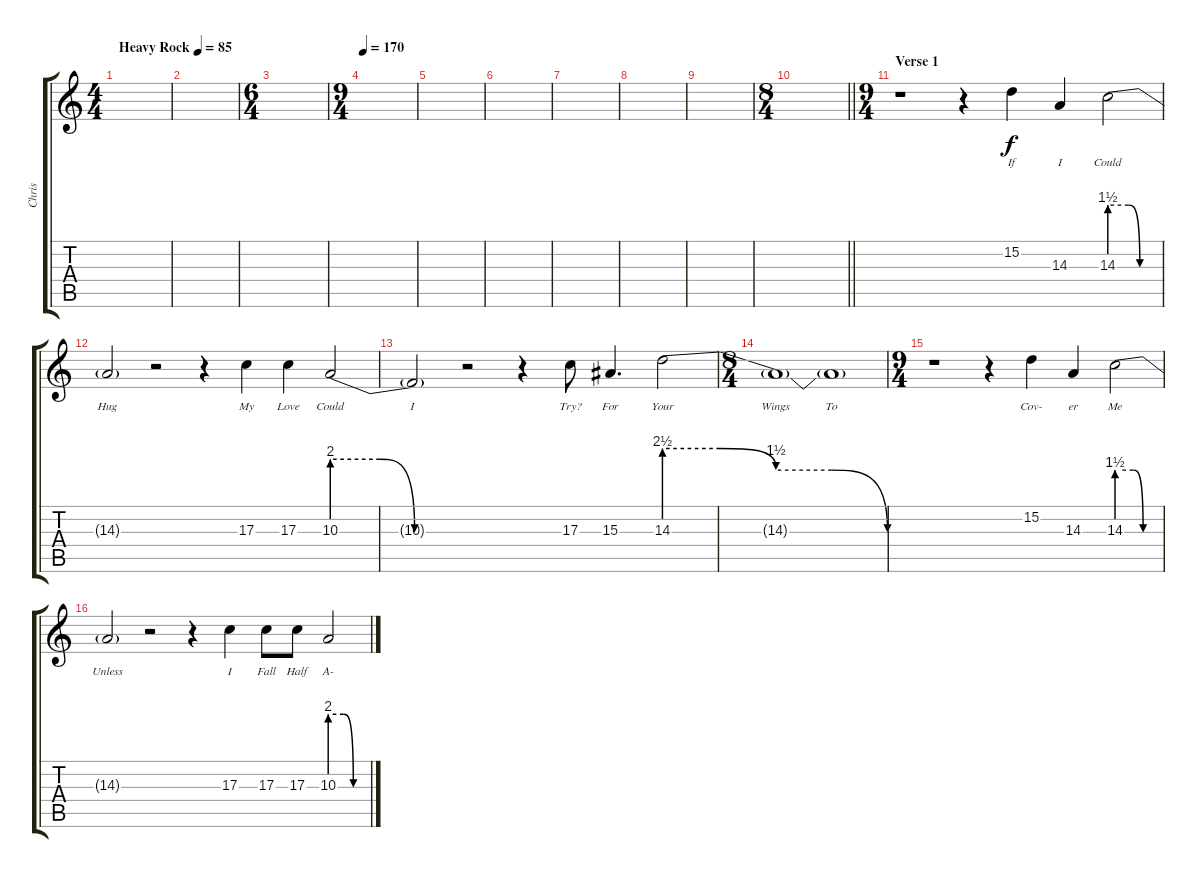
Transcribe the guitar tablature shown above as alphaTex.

\track ("Chris" "Chris") {instrument lead2sawtooth}
\staff {score tabs}
\tuning (E4 B3 G3 D3 A2 E2) {hide}
\ts (4 4)
\tempo (85 "Heavy Rock")
\clef g2
\ks c
|
|
\ts (6 4)
|
\ts (9 4)
\tempo 170
|
|
|
|
|
|
\ts (8 4)
\barLineRight lightlight
|
\ts (9 4)
\section ("" "Verse 1")
r.1 r.4 15.2.4{lyrics (0 "If") lyrics (1 "") lyrics (2 "") lyrics (3 "") lyrics (4 "")} 14.3.4{lyrics (0 "I") lyrics (1 "") lyrics (2 "") lyrics (3 "") lyrics (4 "")} 14.3{be (custom 0 6 23 6 37 0 60 0)}.2{lyrics (0 "Could") lyrics (1 "") lyrics (2 "") lyrics (3 "") lyrics (4 "")} |
14.3{t}.2{lyrics (0 "Hug") lyrics (1 "") lyrics (2 "") lyrics (3 "") lyrics (4 "")} r.2 r.4 17.3.4{lyrics (0 "My") lyrics (1 "") lyrics (2 "") lyrics (3 "") lyrics (4 "")} 17.3.4{lyrics (0 "Love") lyrics (1 "") lyrics (2 "") lyrics (3 "") lyrics (4 "")} 10.3{be (custom 0 8 22 8 38 0 60 0)}.2{lyrics (0 "Could") lyrics (1 "") lyrics (2 "") lyrics (3 "") lyrics (4 "")} |
10.3{t}.2{lyrics (0 "I") lyrics (1 "") lyrics (2 "") lyrics (3 "") lyrics (4 "")} r.2 r.4 17.3.8{lyrics (0 "Try?") lyrics (1 "") lyrics (2 "") lyrics (3 "") lyrics (4 "")} 15.3.4{d lyrics (0 "For") lyrics (1 "") lyrics (2 "") lyrics (3 "") lyrics (4 "")} 14.3{be (custom 0 10 15 10 30 6 45 6 60 0)}.2{lyrics (0 "Your") lyrics (1 "") lyrics (2 "") lyrics (3 "") lyrics (4 "")} |
\ts (8 4)
14.3{t}.1{lyrics (0 "Wings") lyrics (1 "") lyrics (2 "") lyrics (3 "") lyrics (4 "")} 14.3{t}.1{lyrics (0 "To") lyrics (1 "") lyrics (2 "") lyrics (3 "") lyrics (4 "")} |
\ts (9 4)
r.1 r.4 15.2.4{lyrics (0 "Cov-") lyrics (1 "") lyrics (2 "") lyrics (3 "") lyrics (4 "")} 14.3.4{lyrics (0 "er") lyrics (1 "") lyrics (2 "") lyrics (3 "") lyrics (4 "")} 14.3{be (custom 0 6 23 6 37 0 60 0)}.2{lyrics (0 "Me") lyrics (1 "") lyrics (2 "") lyrics (3 "") lyrics (4 "")} |
14.3{t}.2{lyrics (0 "Unless") lyrics (1 "") lyrics (2 "") lyrics (3 "") lyrics (4 "")} r.2 r.4 17.3.4{lyrics (0 "I") lyrics (1 "") lyrics (2 "") lyrics (3 "") lyrics (4 "")} 17.3.8{lyrics (0 "Fall") lyrics (1 "") lyrics (2 "") lyrics (3 "") lyrics (4 "")} 17.3.8{lyrics (0 "Half") lyrics (1 "") lyrics (2 "") lyrics (3 "") lyrics (4 "")} 10.3{be (custom 0 8 22 8 38 0 60 0)}.2{lyrics (0 "A-") lyrics (1 "") lyrics (2 "") lyrics (3 "") lyrics (4 "")}
